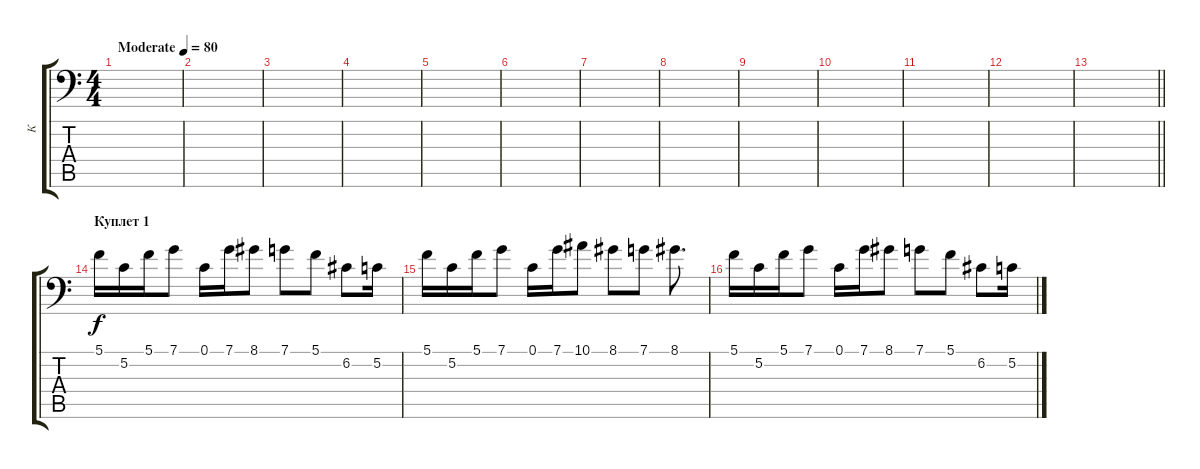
\track ("К" "К") {instrument stringensemble1}
\staff {score tabs}
\tuning (C4 G3 Eb3 Bb2 F2 Bb1) {hide}
\ts (4 4)
\tempo (80 "Moderate")
\clef f4
\ks c
|
|
|
|
|
|
|
|
|
|
|
|
\barLineRight lightlight
|
\section ("" "Куплет 1")
5.1.16 5.2.16 5.1.16 7.1.8 0.1.16 7.1.16 8.1.8 7.1.8 5.1.8 6.2.8 5.2.16 |
5.1.16 5.2.16 5.1.16 7.1.8 0.1.16 7.1.16 10.1.8 8.1.8 7.1.8 8.1.8{d} |
5.1.16 5.2.16 5.1.16 7.1.8 0.1.16 7.1.16 8.1.8 7.1.8 5.1.8 6.2.8 5.2.16
